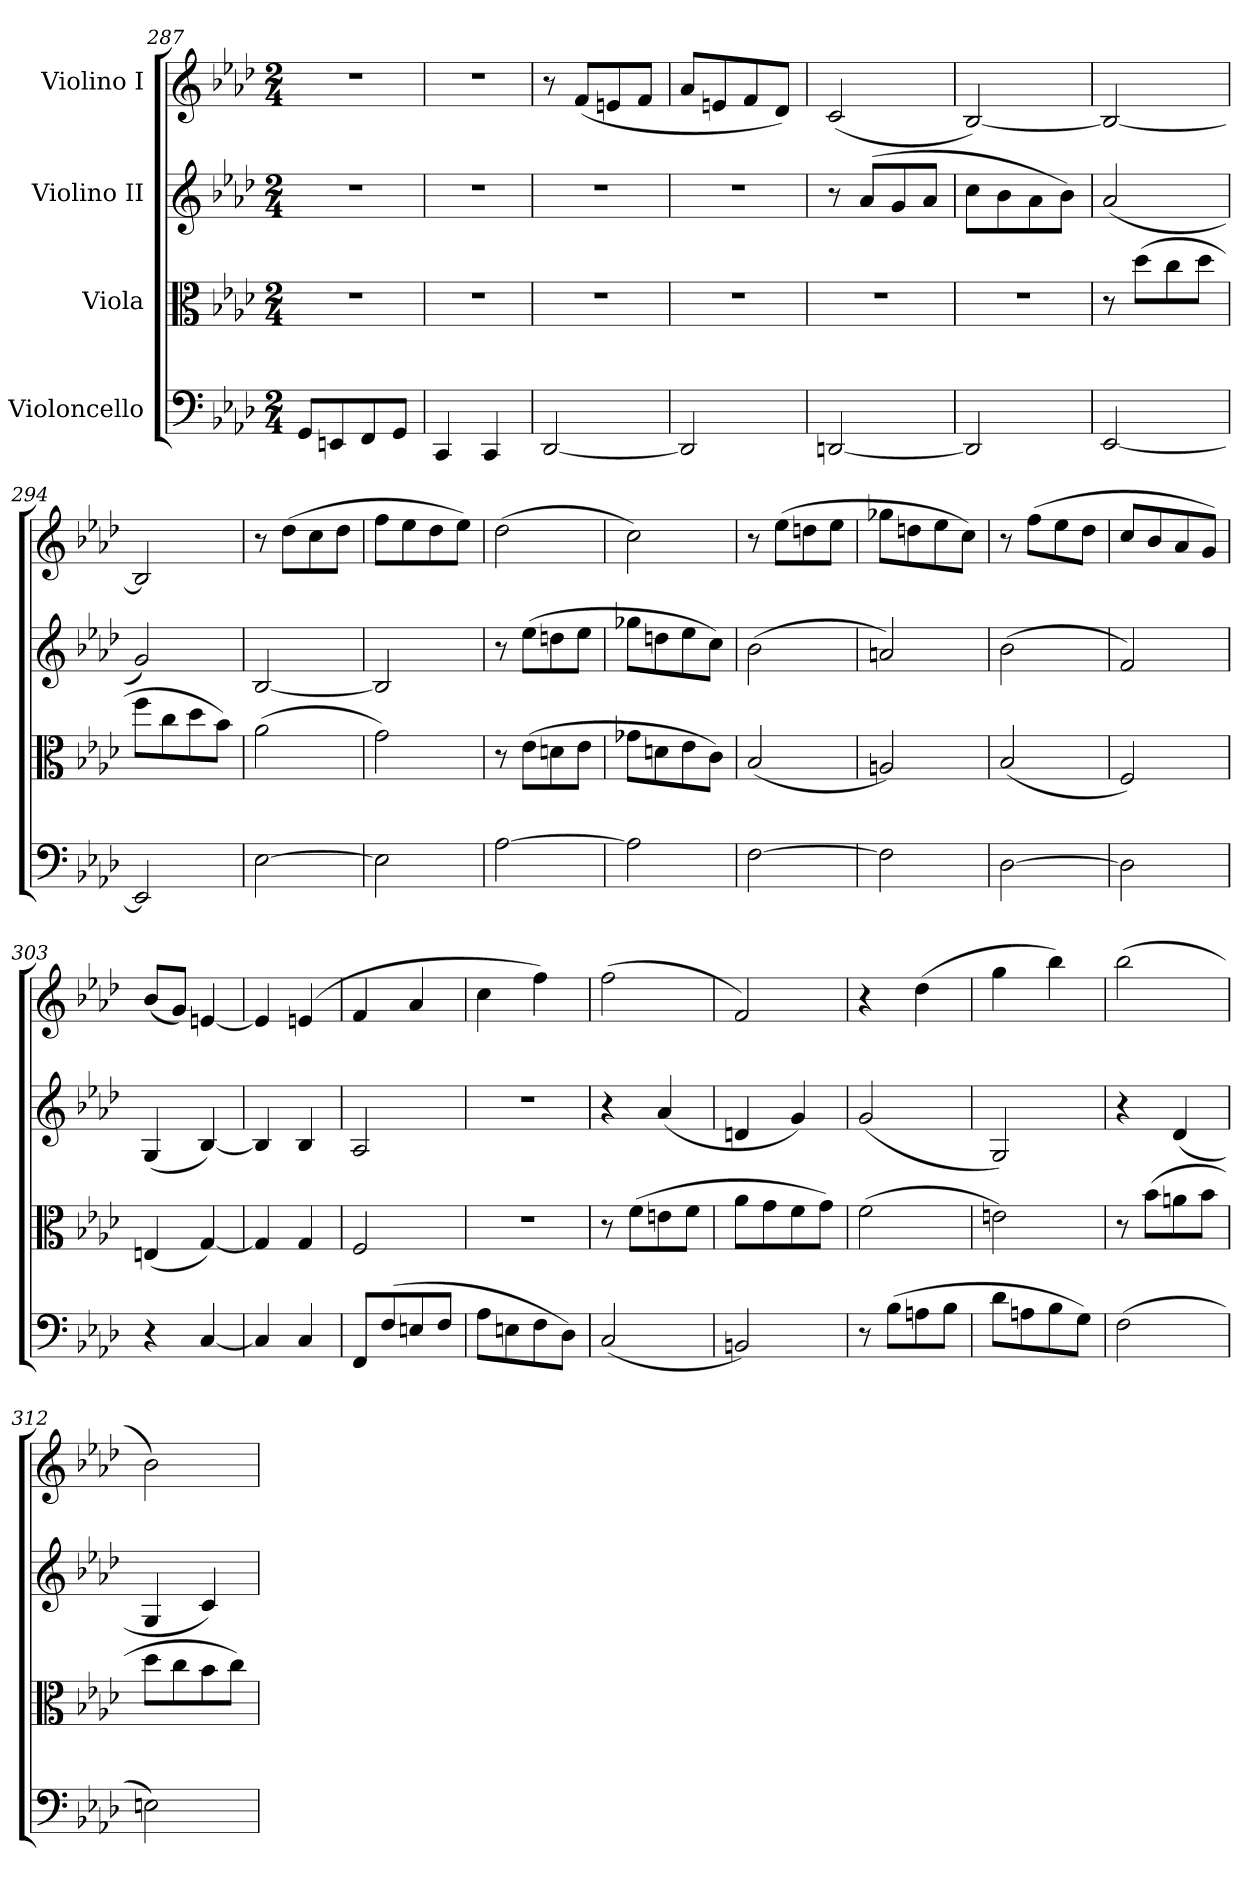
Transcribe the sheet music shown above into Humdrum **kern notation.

**kern	**kern	**kern	**kern
*part4	*part3	*part2	*part1
*staff4	*staff3	*staff2	*staff1
*I"Violoncello	*I"Viola	*I"Violino II	*I"Violino I
*clefF4	*clefC3	*clefG2	*clefG2
*k[b-e-a-d-]	*k[b-e-a-d-]	*k[b-e-a-d-]	*k[b-e-a-d-]
*M2/4	*M2/4	*M2/4	*M2/4
=287	=287	=287	=287
8GG/L	2r	2r	2r
8EEn/	.	.	.
8FF/	.	.	.
8GG/J	.	.	.
=288	=288	=288	=288
4CC/	2r	2r	2r
4CC/	.	.	.
=289	=289	=289	=289
[2DD-/	2r	2r	8r
.	.	.	(8f/L
.	.	.	8en/
.	.	.	8f/J
=290	=290	=290	=290
2DD-/]	2r	2r	8a-/L
.	.	.	8en/
.	.	.	8f/
.	.	.	8d-/J)
=291	=291	=291	=291
[2DDn/	2r	8r	(2c/
.	.	(8a-/L	.
.	.	8g/	.
.	.	8a-/J	.
=292	=292	=292	=292
2DD/]	2r	8cc\L	[2B-/)
.	.	8b-\	.
.	.	8a-\	.
.	.	8b-\J)	.
!!LO:LB:g=z
=293	=293	=293	=293
[2EE-/	8r	(2a-/	2B-/_
.	(8dd-\L	.	.
.	8cc\	.	.
.	8dd-\J	.	.
=294	=294	=294	=294
2EE-/]	8ff\L	2g/)	2B-/]
.	8cc\	.	.
.	8dd-\	.	.
.	8b-\J)	.	.
=295	=295	=295	=295
[2E-\	(2a-\	[2B-/	8r
.	.	.	(8dd-\L
.	.	.	8cc\
.	.	.	8dd-\J
=296	=296	=296	=296
2E-\]	2g\)	2B-/]	8ff\L
.	.	.	8ee-\
.	.	.	8dd-\
.	.	.	8ee-\J)
=297	=297	=297	=297
[2A-\	8r	8r	(2dd-\
.	(8e-\L	(8ee-\L	.
.	8dn\	8ddn\	.
.	8e-\J	8ee-\J	.
=298	=298	=298	=298
2A-\]	8g-X\L	8gg-X\L	2cc\)
.	8dn\	8ddn\	.
.	8e-\	8ee-\	.
.	8c\J)	8cc\J)	.
=299	=299	=299	=299
[2F\	(2B-/	(2b-\	8r
.	.	.	(8ee-\L
.	.	.	8ddn\
.	.	.	8ee-\J
=300	=300	=300	=300
2F\]	2An/)	2an/)	8gg-X\L
.	.	.	8ddn\
.	.	.	8ee-\
.	.	.	8cc\J)
=301	=301	=301	=301
[2D-\	(2B-/	(2b-\	8r
.	.	.	(8ff\L
.	.	.	8ee-\
.	.	.	8dd-\J
=302	=302	=302	=302
2D-\]	2F/)	2f/)	8cc/L
.	.	.	8b-/
.	.	.	8a-/
.	.	.	8g/J)
=303	=303	=303	=303
4r	(4En/	(4G/	(8b-/L
.	.	.	8g/J)
[4C/	[4G/)	[4B-/)	[4en/
=304	=304	=304	=304
4C/]	4G/]	4B-/]	4e/]
4C/	4G/	4B-/	(4en/
!!LO:LB:g=z
=305	=305	=305	=305
8FF/L	2F/	2A-/	4f/
(8F/	.	.	.
8En/	.	.	4a-/
8F/J	.	.	.
=306	=306	=306	=306
8A-\L	2r	2r	4cc\
8En\	.	.	.
8F\	.	.	4ff\)
8D-\J)	.	.	.
=307	=307	=307	=307
(2C/	8r	4r	(2ff\
.	(8f\L	.	.
.	8en\	(4a-/	.
.	8f\J	.	.
=308	=308	=308	=308
2BBn/)	8a-\L	4dn/	2f/)
.	8g\	.	.
.	8f\	4g/)	.
.	8g\J)	.	.
=309	=309	=309	=309
8r	(2f\	(2g/	4r
(8B-\L	.	.	.
8An\	.	.	(4dd-\
8B-\J	.	.	.
=310	=310	=310	=310
8d-\L	2en\)	2G/)	4gg\
8An\	.	.	.
8B-\	.	.	4bb-\)
8G\J)	.	.	.
=311	=311	=311	=311
(2F\	8r	4r	(2bb-\
.	(8b-\L	.	.
.	8an\	(4d-/	.
.	8b-\J	.	.
=312	=312	=312	=312
2En\)	8dd-\L	4G/	2b-\)
.	8cc\	.	.
.	8b-\	4c/)	.
.	8cc\J)	.	.
=	=	=	=
*-	*-	*-	*-
